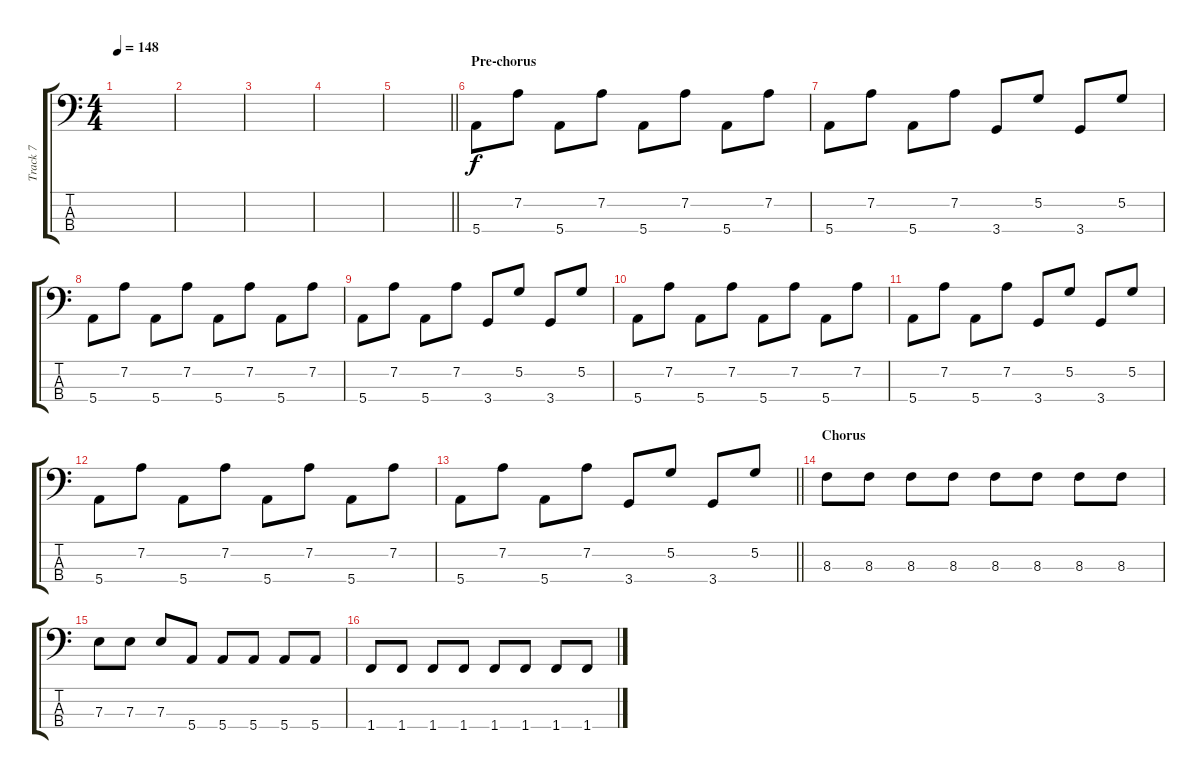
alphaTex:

\track ("Track 7" "Track 7") {instrument electricbassfinger}
\staff {score tabs}
\tuning (G2 D2 A1 E1) {hide}
\ts (4 4)
\tempo 148
\clef f4
\ks c
|
|
|
|
\barLineRight lightlight
|
\section ("" "Pre-chorus")
5.4.8 7.2.8 5.4.8 7.2.8 5.4.8 7.2.8 5.4.8 7.2.8 |
5.4.8 7.2.8 5.4.8 7.2.8 3.4.8 5.2.8 3.4.8 5.2.8 |
5.4.8 7.2.8 5.4.8 7.2.8 5.4.8 7.2.8 5.4.8 7.2.8 |
5.4.8 7.2.8 5.4.8 7.2.8 3.4.8 5.2.8 3.4.8 5.2.8 |
5.4.8 7.2.8 5.4.8 7.2.8 5.4.8 7.2.8 5.4.8 7.2.8 |
5.4.8 7.2.8 5.4.8 7.2.8 3.4.8 5.2.8 3.4.8 5.2.8 |
5.4.8 7.2.8 5.4.8 7.2.8 5.4.8 7.2.8 5.4.8 7.2.8 |
\barLineRight lightlight
5.4.8 7.2.8 5.4.8 7.2.8 3.4.8 5.2.8 3.4.8 5.2.8 |
\section ("" "Chorus")
8.3.8 8.3.8 8.3.8 8.3.8 8.3.8 8.3.8 8.3.8 8.3.8 |
7.3.8 7.3.8 7.3.8 5.4.8 5.4.8 5.4.8 5.4.8 5.4.8 |
1.4.8 1.4.8 1.4.8 1.4.8 1.4.8 1.4.8 1.4.8 1.4.8
